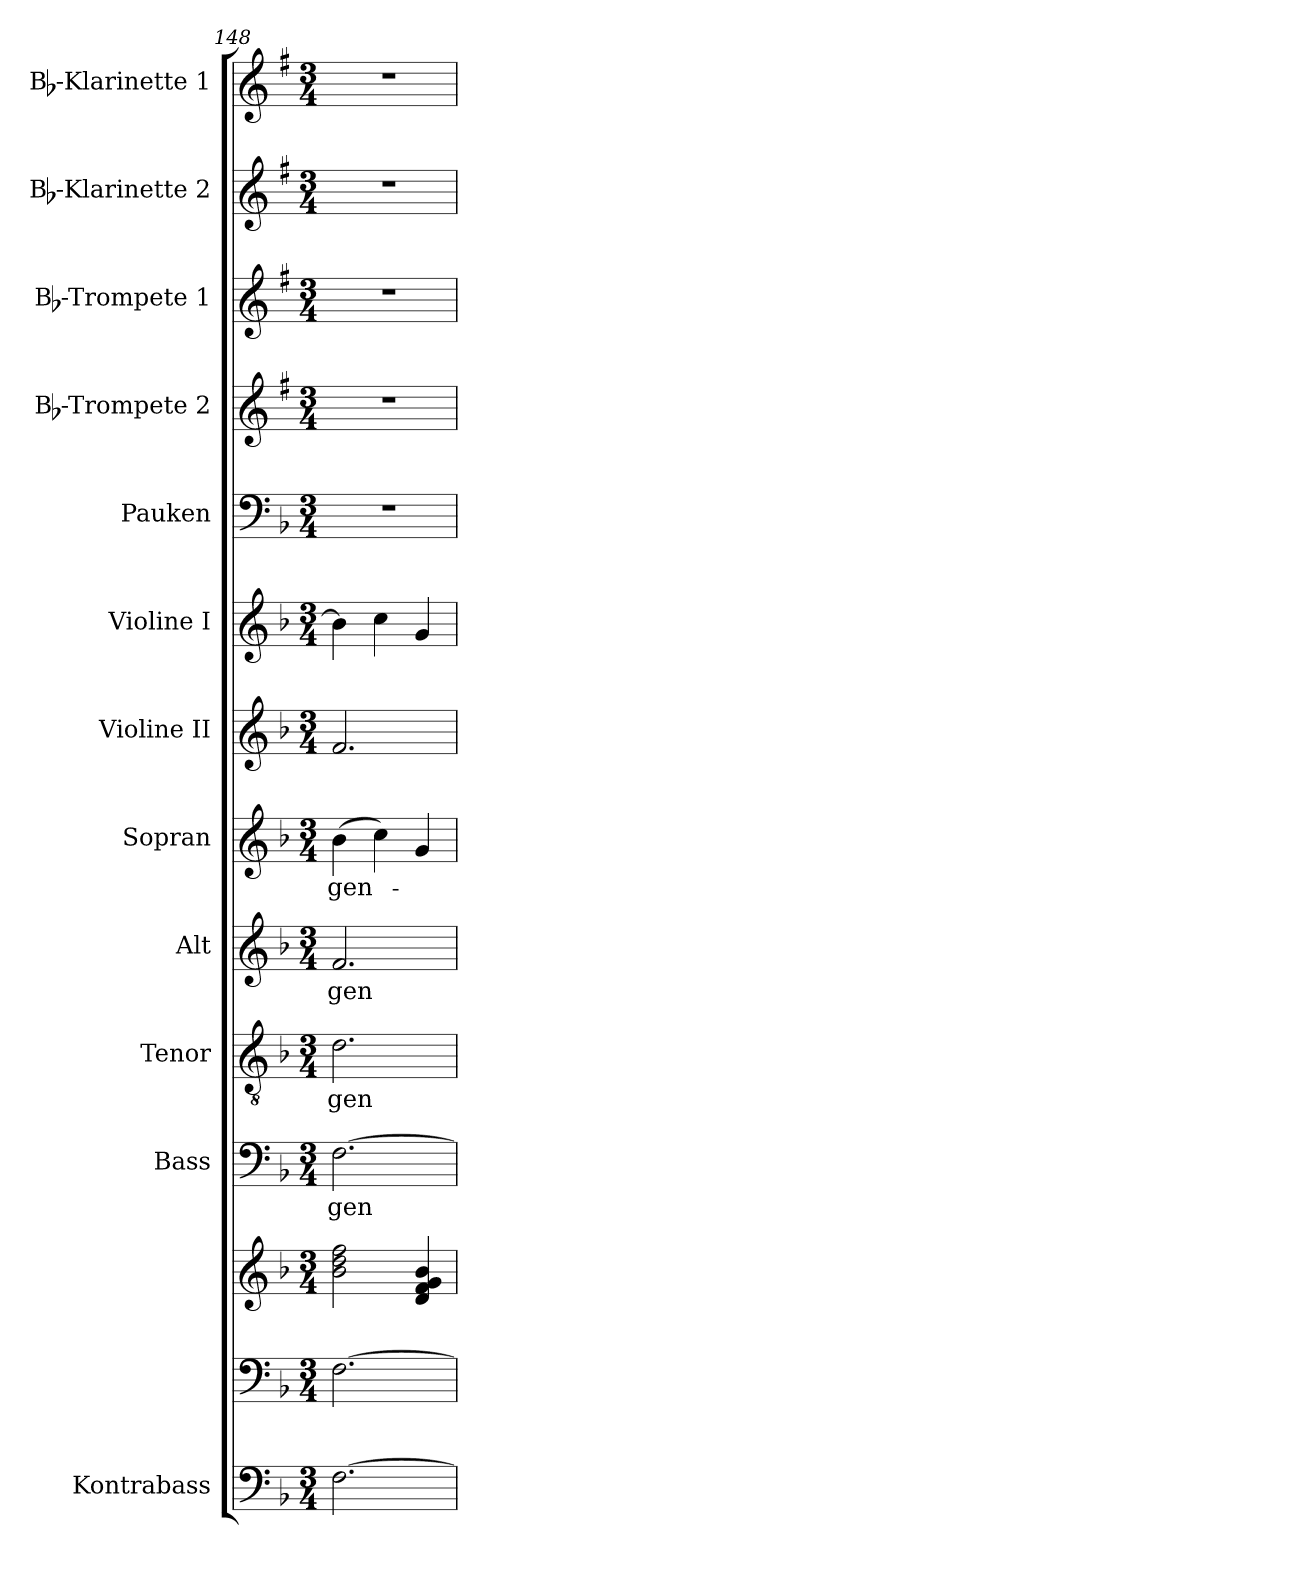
**kern	**kern	**kern	**kern	**text	**kern	**text	**kern	**text	**kern	**text	**kern	**kern	**kern	**kern	**kern	**kern	**kern
*part13	*part12	*part12	*part11	*part11	*part10	*part10	*part9	*part9	*part8	*part8	*part7	*part6	*part5	*part4	*part3	*part2	*part1
*staff14	*staff13	*staff12	*staff11	*staff11	*staff10	*staff10	*staff9	*staff9	*staff8	*staff8	*staff7	*staff6	*staff5	*staff4	*staff3	*staff2	*staff1
*I"Kontrabass	*	*	*I"Bass	*	*I"Tenor	*	*I"Alt	*	*I"Sopran	*	*I"Violine II	*I"Violine I	*I"Pauken	*I"Bb-Trompete 2	*I"Bb-Trompete 1	*I"Bb-Klarinette 2	*I"Bb-Klarinette 1
*I'Kb.	*	*	*I'B.	*	*I'T.	*	*I'A.	*	*I'S.	*	*I'Vl. II	*I'Vl. I	*I'Pk.	*I'Bb Trp. 2	*I'Bb Trp. 1	*I'Bb Kl. 2	*I'Bb Kl. 1
*clefF4	*clefF4	*clefG2	*clefF4	*	*clefGv2	*	*clefG2	*	*clefG2	*	*clefG2	*clefG2	*clefF4	*clefG2	*clefG2	*clefG2	*clefG2
*ITrd7c12	*	*	*	*	*	*	*	*	*	*	*	*	*	*ITrd1c2	*ITrd1c2	*ITrd1c2	*ITrd1c2
*k[b-]	*k[b-]	*k[b-]	*k[b-]	*	*k[b-]	*	*k[b-]	*	*k[b-]	*	*k[b-]	*k[b-]	*k[b-]	*k[b-]	*k[b-]	*k[b-]	*k[b-]
*F:	*F:	*F:	*F:	*	*F:	*	*F:	*	*F:	*	*F:	*F:	*F:	*F:	*F:	*F:	*F:
*M3/4	*M3/4	*M3/4	*M3/4	*	*M3/4	*	*M3/4	*	*M3/4	*	*M3/4	*M3/4	*M3/4	*M3/4	*M3/4	*M3/4	*M3/4
=148	=148	=148	=148	=148	=148	=148	=148	=148	=148	=148	=148	=148	=148	=148	=148	=148	=148
!	!	!	!	!LO:LY:b	!	!LO:LY:b	!	!LO:LY:b	!	!LO:LY:b	!	!	!	!	!	!	!
[2.FF\	[2.F\	2b-\ 2dd\ 2ff\	[2.F\	gen-	2.d\	gen-	2.f/	gen-	(>4b-\	gen-	2.f/	4b-\]	2.r	2.r	2.r	2.r	2.r
.	.	.	.	.	.	.	.	.	4cc\)	.	.	4cc\	.	.	.	.	.
.	.	4d/ 4f/ 4g/ 4b-/	.	.	.	.	.	.	4g/	.	.	4g/	.	.	.	.	.
=	=	=	=	=	=	=	=	=	=	=	=	=	=	=	=	=	=
*-	*-	*-	*-	*-	*-	*-	*-	*-	*-	*-	*-	*-	*-	*-	*-	*-	*-
